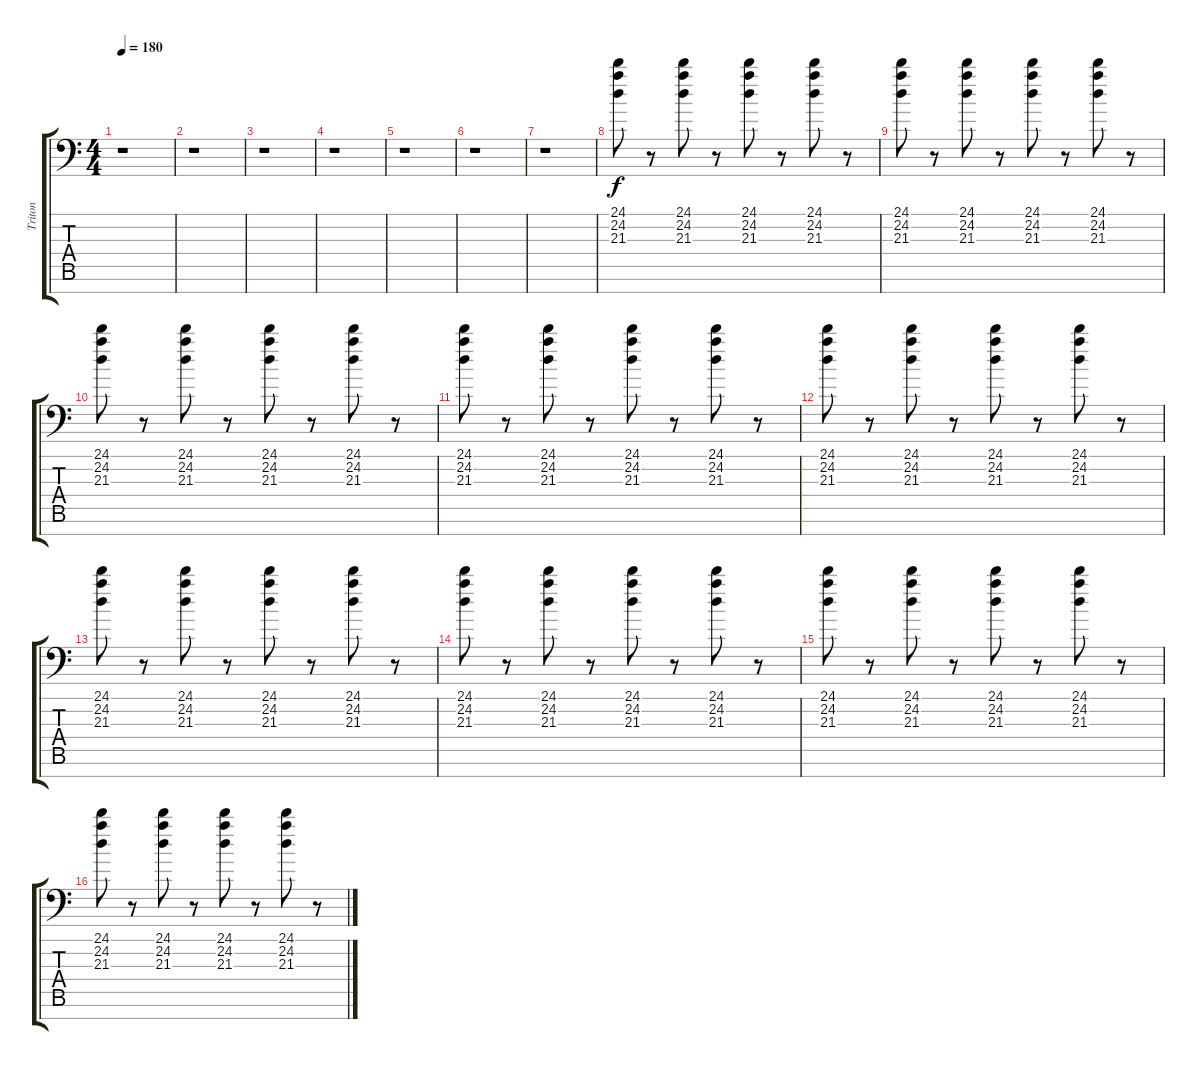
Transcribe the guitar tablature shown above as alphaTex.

\track ("Triton" "Triton") {instrument stringensemble1}
\staff {score tabs}
\tuning (D4 A3 F3 C3 G2 D2 A1) {hide}
\ts (4 4)
\tempo 180
\clef f4
\ks c
r.1{dy f} |
r.1 |
r.1 |
r.1 |
r.1 |
r.1 |
r.1 |
(24.1 24.2 21.3).8{instrument stringensemble1} r.8 (24.1 24.2 21.3).8 r.8 (24.1 24.2 21.3).8 r.8 (24.1 24.2 21.3).8 r.8 |
(24.1 24.2 21.3).8 r.8 (24.1 24.2 21.3).8 r.8 (24.1 24.2 21.3).8 r.8 (24.1 24.2 21.3).8 r.8 |
(24.1 24.2 21.3).8 r.8 (24.1 24.2 21.3).8 r.8 (24.1 24.2 21.3).8 r.8 (24.1 24.2 21.3).8 r.8 |
(24.1 24.2 21.3).8 r.8 (24.1 24.2 21.3).8 r.8 (24.1 24.2 21.3).8 r.8 (24.1 24.2 21.3).8 r.8 |
(24.1 24.2 21.3).8 r.8 (24.1 24.2 21.3).8 r.8 (24.1 24.2 21.3).8 r.8 (24.1 24.2 21.3).8 r.8 |
(24.1 24.2 21.3).8 r.8 (24.1 24.2 21.3).8 r.8 (24.1 24.2 21.3).8 r.8 (24.1 24.2 21.3).8 r.8 |
(24.1 24.2 21.3).8 r.8 (24.1 24.2 21.3).8 r.8 (24.1 24.2 21.3).8 r.8 (24.1 24.2 21.3).8 r.8 |
(24.1 24.2 21.3).8 r.8 (24.1 24.2 21.3).8 r.8 (24.1 24.2 21.3).8 r.8 (24.1 24.2 21.3).8 r.8 |
(24.1 24.2 21.3).8 r.8 (24.1 24.2 21.3).8 r.8 (24.1 24.2 21.3).8 r.8 (24.1 24.2 21.3).8 r.8
